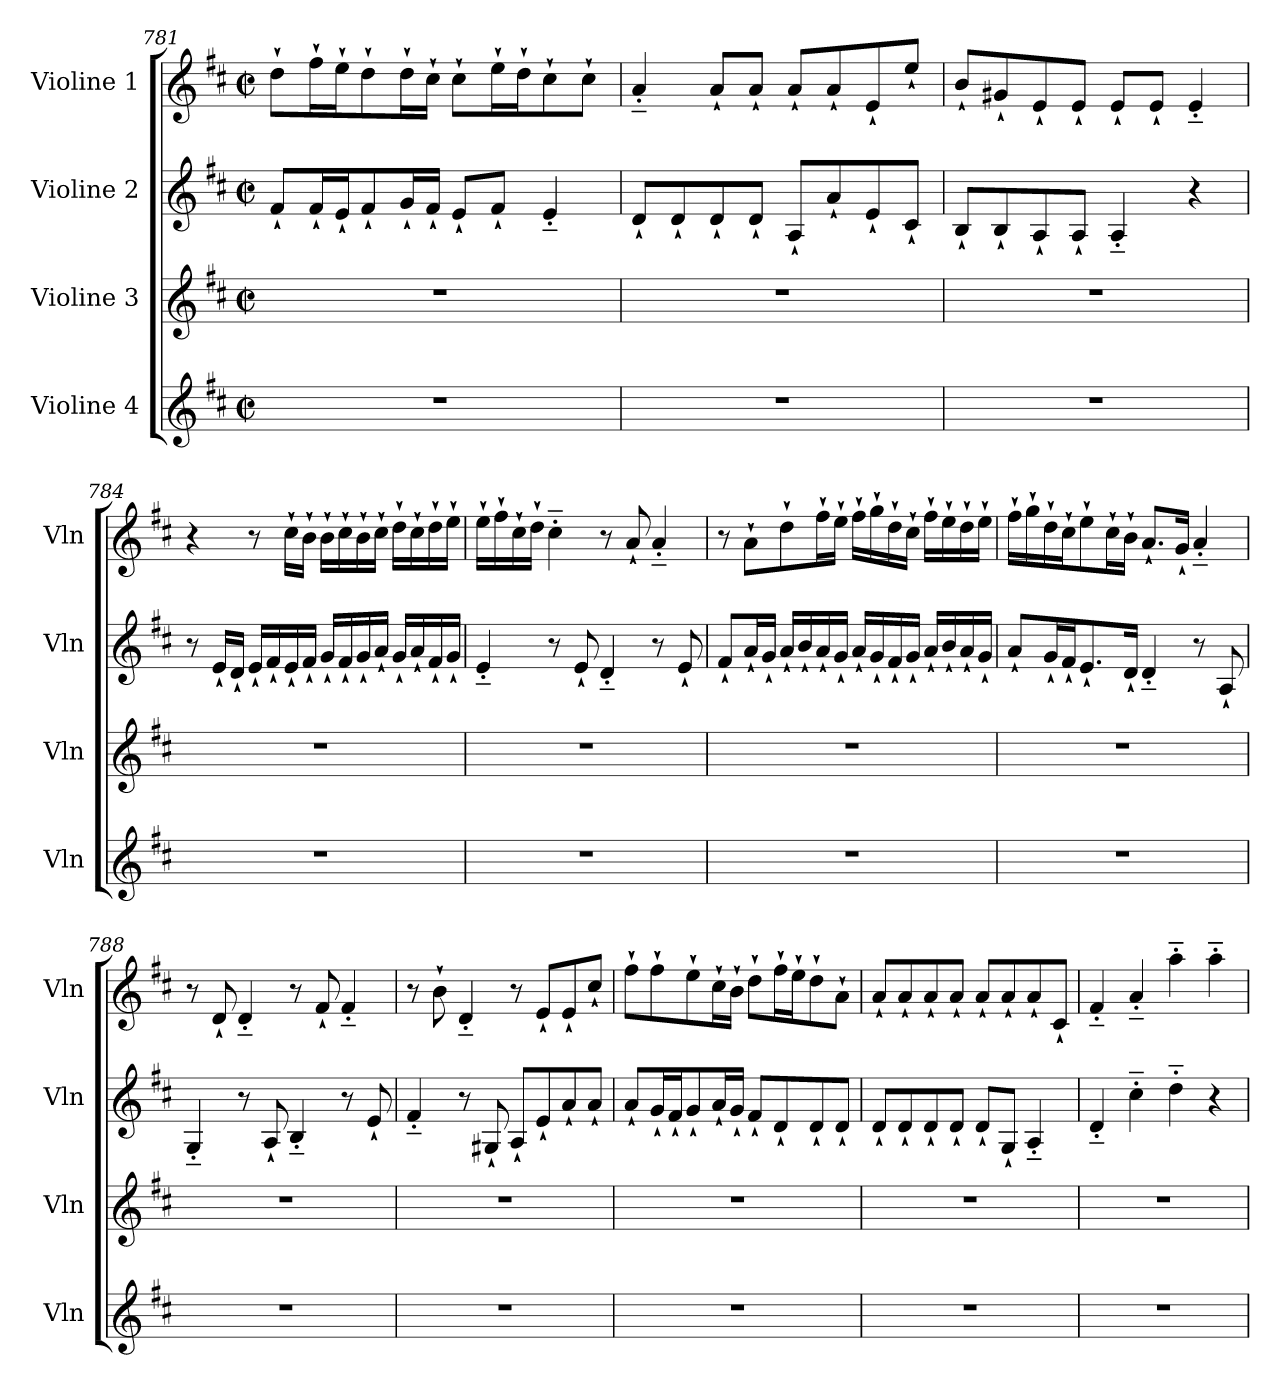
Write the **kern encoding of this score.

**kern	**kern	**kern	**kern
*part4	*part3	*part2	*part1
*staff4	*staff3	*staff2	*staff1
*I"Violine 4	*I"Violine 3	*I"Violine 2	*I"Violine 1
*I'Vln	*I'Vln	*I'Vln	*I'Vln
*clefG2	*clefG2	*clefG2	*clefG2
*k[f#c#]	*k[f#c#]	*k[f#c#]	*k[f#c#]
*D:	*D:	*D:	*D:
*M2/2	*M2/2	*M2/2	*M2/2
*met(c|)	*met(c|)	*met(c|)	*met(c|)
=781	=781	=781	=781
1r	1r	8f#`/L	8dd`\L
.	.	16f#`/L	16ff#`\L
.	.	16e`/J	16ee`\J
.	.	8f#`/	8dd`\
.	.	16g`/L	16dd`\L
.	.	16f#`/JJ	16cc#`\JJ
.	.	8e`/L	8cc#`\L
.	.	8f#`/J	16ee`\L
.	.	.	16dd`\J
.	.	4e~'/	8cc#`\
.	.	.	8cc#`\J
!!LO:LB:g=z
=782	=782	=782	=782
1r	1r	8d`/L	4a~'/
.	.	8d`/	.
.	.	8d`/	8a`/L
.	.	8d`/J	8a`/J
.	.	8A`/L	8a`/L
.	.	8a`/	8a`/
.	.	8e`/	8e`/
.	.	8c#`/J	8ee`/J
=783	=783	=783	=783
1r	1r	8B`/L	8b`/L
.	.	8B`/	8g#X`/
.	.	8A`/	8e`/
.	.	8A`/J	8e`/J
.	.	4A~'/	8e`/L
.	.	.	8e`/J
.	.	4r	4e~'/
=784	=784	=784	=784
1r	1r	8r	4r
.	.	16e`/LL	.
.	.	16d`/JJ	.
.	.	16e`/LL	8r
.	.	16f#`/	.
.	.	16e`/	16cc#`\LL
.	.	16f#`/JJ	16b`\JJ
.	.	16g`/LL	16b`\LL
.	.	16f#`/	16cc#`\
.	.	16g`/	16b`\
.	.	16a`/JJ	16cc#`\JJ
.	.	16g`/LL	16dd`\LL
.	.	16a`/	16cc#`\
.	.	16f#`/	16dd`\
.	.	16g`/JJ	16ee`\JJ
=785	=785	=785	=785
1r	1r	4e~'/	16ee`\LL
.	.	.	16ff#`\
.	.	.	16cc#`\
.	.	.	16dd`\JJ
.	.	8r	4cc#~'\
.	.	8e`/	.
.	.	4d~'/	8r
.	.	.	8a`/
.	.	8r	4a~'/
.	.	8e`/	.
!!LO:PB:g=z
=786	=786	=786	=786
1r	1r	8f#`/L	8r
.	.	16a`/L	8a`\L
.	.	16g`/JJ	.
.	.	16a`/LL	8dd`\
.	.	16b`/	.
.	.	16a`/	16ff#`\L
.	.	16g`/JJ	16ee`\JJ
.	.	16a`/LL	16ff#`\LL
.	.	16g`/	16gg`\
.	.	16f#`/	16dd`\
.	.	16g`/JJ	16cc#`\JJ
.	.	16a`/LL	16ff#`\LL
.	.	16b`/	16ee`\
.	.	16a`/	16dd`\
.	.	16g`/JJ	16ee`\JJ
=787	=787	=787	=787
1r	1r	8a`/L	16ff#`\LL
.	.	.	16gg`\
.	.	16g`/L	16dd`\
.	.	16f#`/J	16cc#`\J
.	.	8.e`/	8ee`\
.	.	.	16cc#`\L
.	.	16d`/Jk	16b`\JJ
.	.	4d~'/	8.a`/L
.	.	.	16g`/Jk
.	.	8r	4a~'/
.	.	8A`/	.
=788	=788	=788	=788
1r	1r	4G~'/	8r
.	.	.	8d`/
.	.	8r	4d~'/
.	.	8A`/	.
.	.	4B~'/	8r
.	.	.	8f#`/
.	.	8r	4f#~'/
.	.	8e`/	.
=789	=789	=789	=789
1r	1r	4f#~'/	8r
.	.	.	8b`\
.	.	8r	4d~'/
.	.	8G#X`/	.
.	.	8A`/L	8r
.	.	8e`/	8e`/L
.	.	8a`/	8e`/
.	.	8a`/J	8cc#`/J
!!LO:LB:g=z
=790	=790	=790	=790
1r	1r	8a`/L	8ff#`\L
.	.	16g`/L	8ff#`\
.	.	16f#`/J	.
.	.	8g`/	8ee`\
.	.	16a`/L	16cc#`\L
.	.	16g`/JJ	16b`\JJ
.	.	8f#`/L	8dd`\L
.	.	8d`/	16ff#`\L
.	.	.	16ee`\J
.	.	8d`/	8dd`\
.	.	8d`/J	8a`\J
=791	=791	=791	=791
1r	1r	8d`/L	8a`/L
.	.	8d`/	8a`/
.	.	8d`/	8a`/
.	.	8d`/J	8a`/J
.	.	8d`/L	8a`/L
.	.	8G`/J	8a`/
.	.	4A~'/	8a`/
.	.	.	8c#`/J
=792	=792	=792	=792
1r	1r	4d~'/	4f#~'/
.	.	4cc#~'\	4a~'/
.	.	4dd~'\	4aa~'\
.	.	4r	4aa~'\
=	=	=	=
*-	*-	*-	*-
